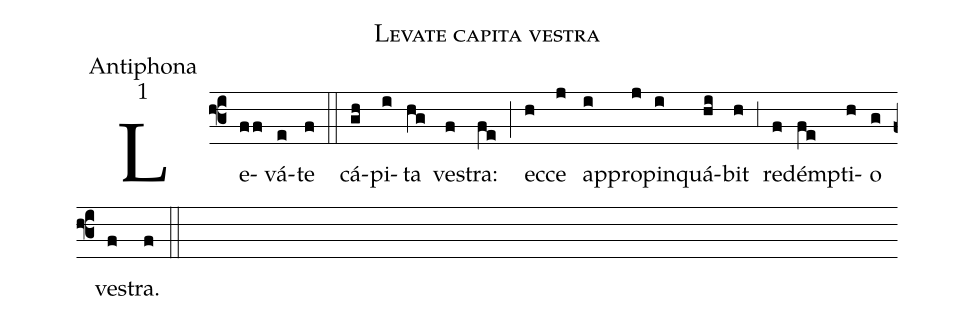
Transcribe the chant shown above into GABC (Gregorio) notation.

name:Levate capita vestra;
office-part:Antiphona;
mode:1;
%%
(f3) Le(ff)vá(e)te(f) (::) cá(gh)pi(i)ta(hg) ve(f)stra:(fe) (;) ec(h)ce(j) ap(i)pro(j)pin(i)quá(hi)bit(h) (;3) re(f)démp(fe)ti(h)o(g) ve(f)stra.(f) (::)
